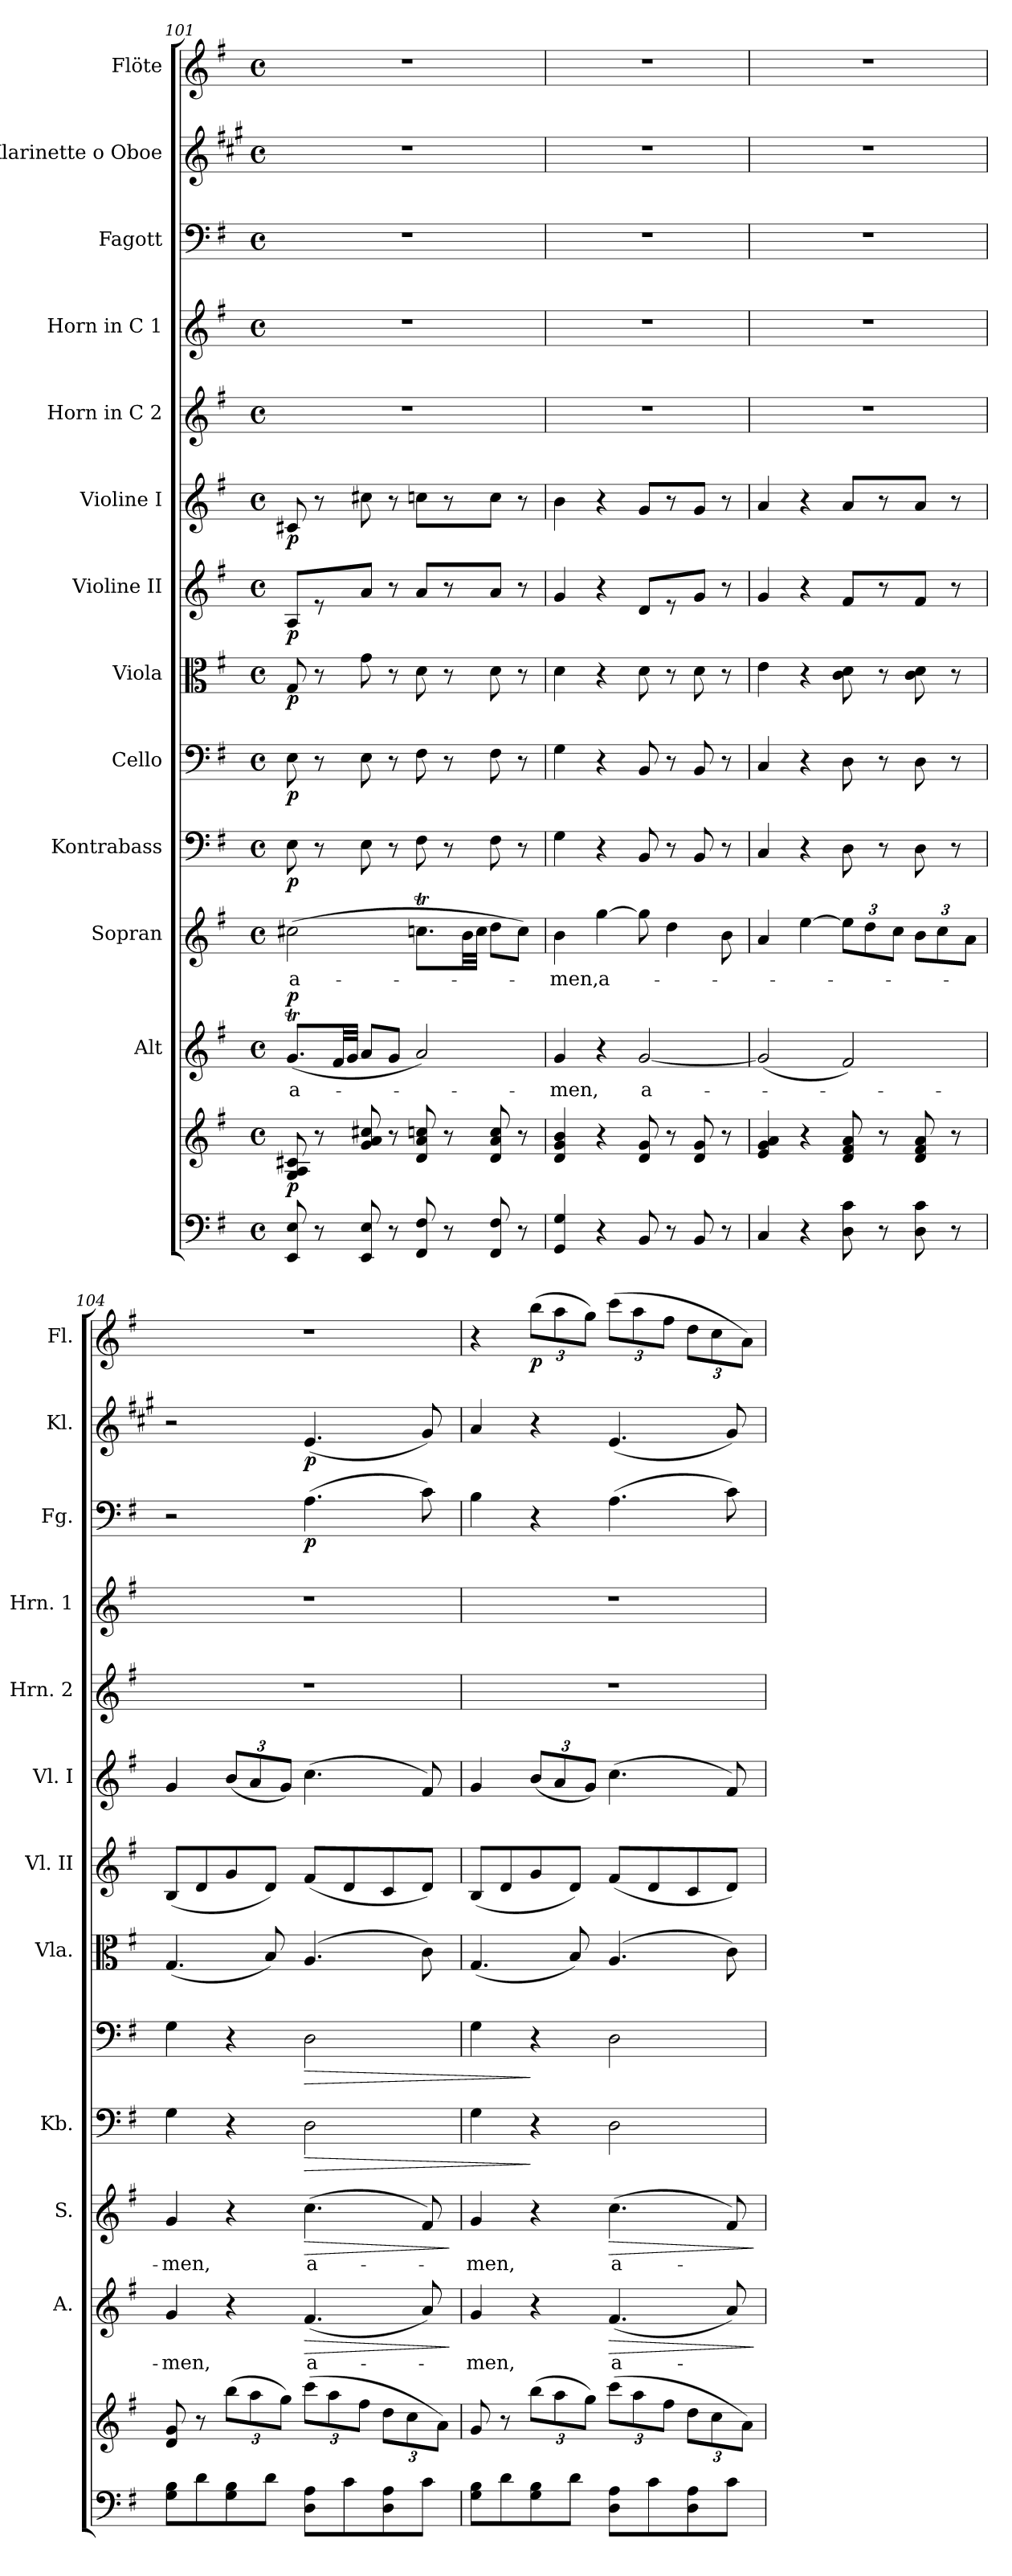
**kern	**kern	**dynam	**kern	**text	**dynam	**kern	**text	**dynam	**kern	**dynam	**kern	**dynam	**kern	**dynam	**kern	**dynam	**kern	**dynam	**kern	**kern	**kern	**dynam	**kern	**dynam	**kern	**dynam
*part13	*part13	*part13	*part12	*part12	*part12	*part11	*part11	*part11	*part10	*part10	*part9	*part9	*part8	*part8	*part7	*part7	*part6	*part6	*part5	*part4	*part3	*part3	*part2	*part2	*part1	*part1
*staff14	*staff13	*staff13/14	*staff12	*staff12	*staff12	*staff11	*staff11	*staff11	*staff10	*staff10	*staff9	*staff9	*staff8	*staff8	*staff7	*staff7	*staff6	*staff6	*staff5	*staff4	*staff3	*staff3	*staff2	*staff2	*staff1	*staff1
*	*	*	*I"Alt	*	*	*I"Sopran	*	*	*I"Kontrabass	*	*I"Cello	*	*I"Viola	*	*I"Violine II	*	*I"Violine I	*	*I"Horn in C 2	*I"Horn in C 1	*I"Fagott	*	*I"Klarinette o Oboe	*	*I"Flöte	*
*	*	*	*I'A.	*	*	*I'S.	*	*	*I'Kb.	*	*	*	*I'Vla.	*	*I'Vl. II	*	*I'Vl. I	*	*I'Hrn. 2	*I'Hrn. 1	*I'Fg.	*	*I'Kl.	*	*I'Fl.	*
*clefF4	*clefG2	*	*clefG2	*	*	*clefG2	*	*	*clefF4	*	*clefF4	*	*clefC3	*	*clefG2	*	*clefG2	*	*clefG2	*clefG2	*clefF4	*	*clefG2	*	*clefG2	*
*	*	*	*	*	*	*	*	*	*ITrd7c12	*	*	*	*	*	*	*	*	*	*ITrd7c12	*ITrd7c12	*	*	*ITrd1c2	*	*	*
*k[f#]	*k[f#]	*	*k[f#]	*	*	*k[f#]	*	*	*k[f#]	*	*k[f#]	*	*k[f#]	*	*k[f#]	*	*k[f#]	*	*k[f#]	*k[f#]	*k[f#]	*	*k[f#]	*	*k[f#]	*
*G:	*G:	*	*G:	*	*	*G:	*	*	*G:	*	*G:	*	*G:	*	*G:	*	*G:	*	*G:	*G:	*G:	*	*G:	*	*G:	*
*M4/4	*M4/4	*	*M4/4	*	*	*M4/4	*	*	*M4/4	*	*M4/4	*	*M4/4	*	*M4/4	*	*M4/4	*	*M4/4	*M4/4	*M4/4	*	*M4/4	*	*M4/4	*
*met(c)	*met(c)	*	*met(c)	*	*	*met(c)	*	*	*met(c)	*	*met(c)	*	*met(c)	*	*met(c)	*	*met(c)	*	*met(c)	*met(c)	*met(c)	*	*met(c)	*	*met(c)	*
=101	=101	=101	=101	=101	=101	=101	=101	=101	=101	=101	=101	=101	=101	=101	=101	=101	=101	=101	=101	=101	=101	=101	=101	=101	=101	=101
!	!	!LO:DY:b	!	!LO:LY:b	!LO:DY:a	!	!LO:LY:b	!	!	!LO:DY:b	!	!LO:DY:b	!	!LO:DY:b	!	!LO:DY:b	!	!LO:DY:b	!	!	!	!	!	!	!	!
8EE/ 8E/	8G/ 8A/ 8c#X/	p	(<8.gT/L	a-	p	(>2cc#X\	a-	.	8EE\	p	8E\	p	8G/	p	8A/L	p	8c#X/	p	1r	1r	1r	.	1r	.	1r	.
8r	8r	.	.	.	.	.	.	.	8r	.	8r	.	8r	.	8r	.	8r	.	.	.	.	.	.	.	.	.
.	.	.	32f#/LL	.	.	.	.	.	.	.	.	.	.	.	.	.	.	.	.	.	.	.	.	.	.	.
.	.	.	32g/JJJ	.	.	.	.	.	.	.	.	.	.	.	.	.	.	.	.	.	.	.	.	.	.	.
8EE/ 8E/	8g/ 8a/ 8cc#X/	.	8a/L	.	.	.	.	.	8EE\	.	8E\	.	8g\	.	8a/J	.	8cc#X\	.	.	.	.	.	.	.	.	.
8r	8r	.	8g/J	.	.	.	.	.	8r	.	8r	.	8r	.	8r	.	8r	.	.	.	.	.	.	.	.	.
8FF#/ 8F#/	8d/ 8a/ 8ccn/	.	2a/)	.	.	8.ccnT\L	.	.	8FF#\	.	8F#\	.	8d\	.	8a/L	.	8ccn\L	.	.	.	.	.	.	.	.	.
8r	8r	.	.	.	.	.	.	.	8r	.	8r	.	8r	.	8r	.	8r	.	.	.	.	.	.	.	.	.
.	.	.	.	.	.	32b\LL	.	.	.	.	.	.	.	.	.	.	.	.	.	.	.	.	.	.	.	.
.	.	.	.	.	.	32cc\JJJ	.	.	.	.	.	.	.	.	.	.	.	.	.	.	.	.	.	.	.	.
8FF#/ 8F#/	8d/ 8a/ 8cc/	.	.	.	.	8dd\L	.	.	8FF#\	.	8F#\	.	8d\	.	8a/J	.	8cc\J	.	.	.	.	.	.	.	.	.
8r	8r	.	.	.	.	8cc\J)	.	.	8r	.	8r	.	8r	.	8r	.	8r	.	.	.	.	.	.	.	.	.
=102	=102	=102	=102	=102	=102	=102	=102	=102	=102	=102	=102	=102	=102	=102	=102	=102	=102	=102	=102	=102	=102	=102	=102	=102	=102	=102
!	!	!	!	!LO:LY:b	!	!	!LO:LY:b	!	!	!	!	!	!	!	!	!	!	!	!	!	!	!	!	!	!	!
4GG/ 4G/	4d/ 4g/ 4b/	.	4g/	-men,	.	4b\	-men,	.	4GG\	.	4G\	.	4d\	.	4g/	.	4b\	.	1r	1r	1r	.	1r	.	1r	.
!	!	!	!	!	!	!	!LO:LY:b	!	!	!	!	!	!	!	!	!	!	!	!	!	!	!	!	!	!	!
4r	4r	.	4r	.	.	[4gg\	a-	.	4r	.	4r	.	4r	.	4r	.	4r	.	.	.	.	.	.	.	.	.
!	!	!	!	!LO:LY:b	!	!	!	!	!	!	!	!	!	!	!	!	!	!	!	!	!	!	!	!	!	!
8BB/	8d/ 8g/	.	[2g/	a-	.	8gg\]	.	.	8BBB/	.	8BB/	.	8d\	.	8d/L	.	8g/L	.	.	.	.	.	.	.	.	.
8r	8r	.	.	.	.	4dd\	.	.	8r	.	8r	.	8r	.	8r	.	8r	.	.	.	.	.	.	.	.	.
8BB/	8d/ 8g/	.	.	.	.	.	.	.	8BBB/	.	8BB/	.	8d\	.	8g/J	.	8g/J	.	.	.	.	.	.	.	.	.
8r	8r	.	.	.	.	8b\	.	.	8r	.	8r	.	8r	.	8r	.	8r	.	.	.	.	.	.	.	.	.
=103	=103	=103	=103	=103	=103	=103	=103	=103	=103	=103	=103	=103	=103	=103	=103	=103	=103	=103	=103	=103	=103	=103	=103	=103	=103	=103
4C/	4e/ 4g/ 4a/	.	(<2g/]	.	.	4a/	.	.	4CC/	.	4C/	.	4e\	.	4g/	.	4a/	.	1r	1r	1r	.	1r	.	1r	.
4r	4r	.	.	.	.	[4ee\	.	.	4r	.	4r	.	4r	.	4r	.	4r	.	.	.	.	.	.	.	.	.
8D\ 8c\	8d/ 8f#/ 8a/	.	2f#/)	.	.	12ee\L]	.	.	8DD\	.	8D\	.	8c\ 8d\	.	8f#/L	.	8a/L	.	.	.	.	.	.	.	.	.
.	.	.	.	.	.	12dd\	.	.	.	.	.	.	.	.	.	.	.	.	.	.	.	.	.	.	.	.
8r	8r	.	.	.	.	.	.	.	8r	.	8r	.	8r	.	8r	.	8r	.	.	.	.	.	.	.	.	.
.	.	.	.	.	.	12cc\J	.	.	.	.	.	.	.	.	.	.	.	.	.	.	.	.	.	.	.	.
8D\ 8c\	8d/ 8f#/ 8a/	.	.	.	.	12b\L	.	.	8DD\	.	8D\	.	8c\ 8d\	.	8f#/J	.	8a/J	.	.	.	.	.	.	.	.	.
.	.	.	.	.	.	12cc\	.	.	.	.	.	.	.	.	.	.	.	.	.	.	.	.	.	.	.	.
8r	8r	.	.	.	.	.	.	.	8r	.	8r	.	8r	.	8r	.	8r	.	.	.	.	.	.	.	.	.
.	.	.	.	.	.	12a\J	.	.	.	.	.	.	.	.	.	.	.	.	.	.	.	.	.	.	.	.
!!LO:PB:g=z
=104	=104	=104	=104	=104	=104	=104	=104	=104	=104	=104	=104	=104	=104	=104	=104	=104	=104	=104	=104	=104	=104	=104	=104	=104	=104	=104
!	!	!	!	!LO:LY:b	!	!	!LO:LY:b	!	!	!	!	!	!	!	!	!	!	!	!	!	!	!	!	!	!	!
8G\ 8B\L	8d/ 8g/	.	4g/	-men,	.	4g/	-men,	.	4GG\	.	4G\	.	(<4.G/	.	(<8B/L	.	4g/	.	1r	1r	2r	.	2r	.	1r	.
8d\	8r	.	.	.	.	.	.	.	.	.	.	.	.	.	8d/	.	.	.	.	.	.	.	.	.	.	.
8G\ 8B\	(>12bb\L	.	4r	.	.	4r	.	.	4r	.	4r	.	.	.	8g/	.	(<12b/L	.	.	.	.	.	.	.	.	.
.	12aa\	.	.	.	.	.	.	.	.	.	.	.	.	.	.	.	12a/	.	.	.	.	.	.	.	.	.
8d\J	.	.	.	.	.	.	.	.	.	.	.	.	8B/)	.	8d/J)	.	.	.	.	.	.	.	.	.	.	.
.	12gg\J)	.	.	.	.	.	.	.	.	.	.	.	.	.	.	.	12g/J)	.	.	.	.	.	.	.	.	.
!	!	!	!	!LO:LY:b	!LO:HP:b	!	!LO:LY:b	!LO:HP:b	!	!LO:HP:b	!	!LO:HP:b	!	!	!	!	!	!	!	!	!	!LO:DY:b	!	!LO:DY:b	!	!
8D\ 8A\L	(>12ccc\L	.	(<4.f#/	a-	>	(>4.cc\	a-	>	2DD\	>	2D\	>	(4.A/	.	(<8f#/L	.	(>4.cc\	.	.	.	(>4.A\	p	(<4.d/	p	.	.
.	12aa\	.	.	.	.	.	.	.	.	.	.	.	.	.	.	.	.	.	.	.	.	.	.	.	.	.
8c\	.	.	.	.	.	.	.	.	.	.	.	.	.	.	8d/	.	.	.	.	.	.	.	.	.	.	.
.	12ff#\J	.	.	.	.	.	.	.	.	.	.	.	.	.	.	.	.	.	.	.	.	.	.	.	.	.
8D\ 8A\	12dd\L	.	.	.	.	.	.	.	.	.	.	.	.	.	8c/	.	.	.	.	.	.	.	.	.	.	.
.	12cc\	.	.	.	.	.	.	.	.	.	.	.	.	.	.	.	.	.	.	.	.	.	.	.	.	.
8c\J	.	.	8a/)	.	.	8f#/)	.	.	.	.	.	.	8c\)	.	8d/J)	.	8f#/)	.	.	.	8c\)	.	8f#/)	.	.	.
.	12a\J)	.	.	.	.	.	.	.	.	.	.	.	.	.	.	.	.	.	.	.	.	.	.	.	.	.
.	.	.	.	.	]	.	.	]	.	.	.	.	.	.	.	.	.	.	.	.	.	.	.	.	.	.
=105	=105	=105	=105	=105	=105	=105	=105	=105	=105	=105	=105	=105	=105	=105	=105	=105	=105	=105	=105	=105	=105	=105	=105	=105	=105	=105
!	!	!	!	!LO:LY:b	!	!	!LO:LY:b	!	!	!	!	!	!	!	!	!	!	!	!	!	!	!	!	!	!	!
8G\ 8B\L	8g/	.	4g/	-men,	.	4g/	-men,	.	4GG\	.	4G\	.	(<4.G/	.	(<8B/L	.	4g/	.	1r	1r	4B\	.	4g/	.	4r	.
8d\	8r	.	.	.	.	.	.	.	.	.	.	.	.	.	8d/	.	.	.	.	.	.	.	.	.	.	.
!	!	!	!	!	!	!	!	!	!	!	!	!	!	!	!	!	!	!	!	!	!	!	!	!	!	!LO:DY:b
8G\ 8B\	(>12bb\L	.	4r	.	.	4r	.	.	4r	]	4r	]	.	.	8g/	.	(<12b/L	.	.	.	4r	.	4r	.	(>12bb\L	p
.	12aa\	.	.	.	.	.	.	.	.	.	.	.	.	.	.	.	12a/	.	.	.	.	.	.	.	12aa\	.
8d\J	.	.	.	.	.	.	.	.	.	.	.	.	8B/)	.	8d/J)	.	.	.	.	.	.	.	.	.	.	.
.	12gg\J)	.	.	.	.	.	.	.	.	.	.	.	.	.	.	.	12g/J)	.	.	.	.	.	.	.	12gg\J)	.
!	!	!	!	!LO:LY:b	!LO:HP:b	!	!LO:LY:b	!LO:HP:b	!	!	!	!	!	!	!	!	!	!	!	!	!	!	!	!	!	!
8D\ 8A\L	(>12ccc\L	.	(<4.f#/	a-	>	(>4.cc\	a-	>	2DD\	.	2D\	.	(4.A/	.	(<8f#/L	.	(>4.cc\	.	.	.	(>4.A\	.	(<4.d/	.	(>12ccc\L	.
.	12aa\	.	.	.	.	.	.	.	.	.	.	.	.	.	.	.	.	.	.	.	.	.	.	.	12aa\	.
8c\	.	.	.	.	.	.	.	.	.	.	.	.	.	.	8d/	.	.	.	.	.	.	.	.	.	.	.
.	12ff#\J	.	.	.	.	.	.	.	.	.	.	.	.	.	.	.	.	.	.	.	.	.	.	.	12ff#\J	.
8D\ 8A\	12dd\L	.	.	.	.	.	.	.	.	.	.	.	.	.	8c/	.	.	.	.	.	.	.	.	.	12dd\L	.
.	12cc\	.	.	.	.	.	.	.	.	.	.	.	.	.	.	.	.	.	.	.	.	.	.	.	12cc\	.
8c\J	.	.	8a/)	.	.	8f#/)	.	.	.	.	.	.	8c\)	.	8d/J)	.	8f#/)	.	.	.	8c\)	.	8f#/)	.	.	.
.	12a\J)	.	.	.	.	.	.	.	.	.	.	.	.	.	.	.	.	.	.	.	.	.	.	.	12a\J)	.
.	.	.	.	.	]	.	.	]	.	.	.	.	.	.	.	.	.	.	.	.	.	.	.	.	.	.
=	=	=	=	=	=	=	=	=	=	=	=	=	=	=	=	=	=	=	=	=	=	=	=	=	=	=
*-	*-	*-	*-	*-	*-	*-	*-	*-	*-	*-	*-	*-	*-	*-	*-	*-	*-	*-	*-	*-	*-	*-	*-	*-	*-	*-
